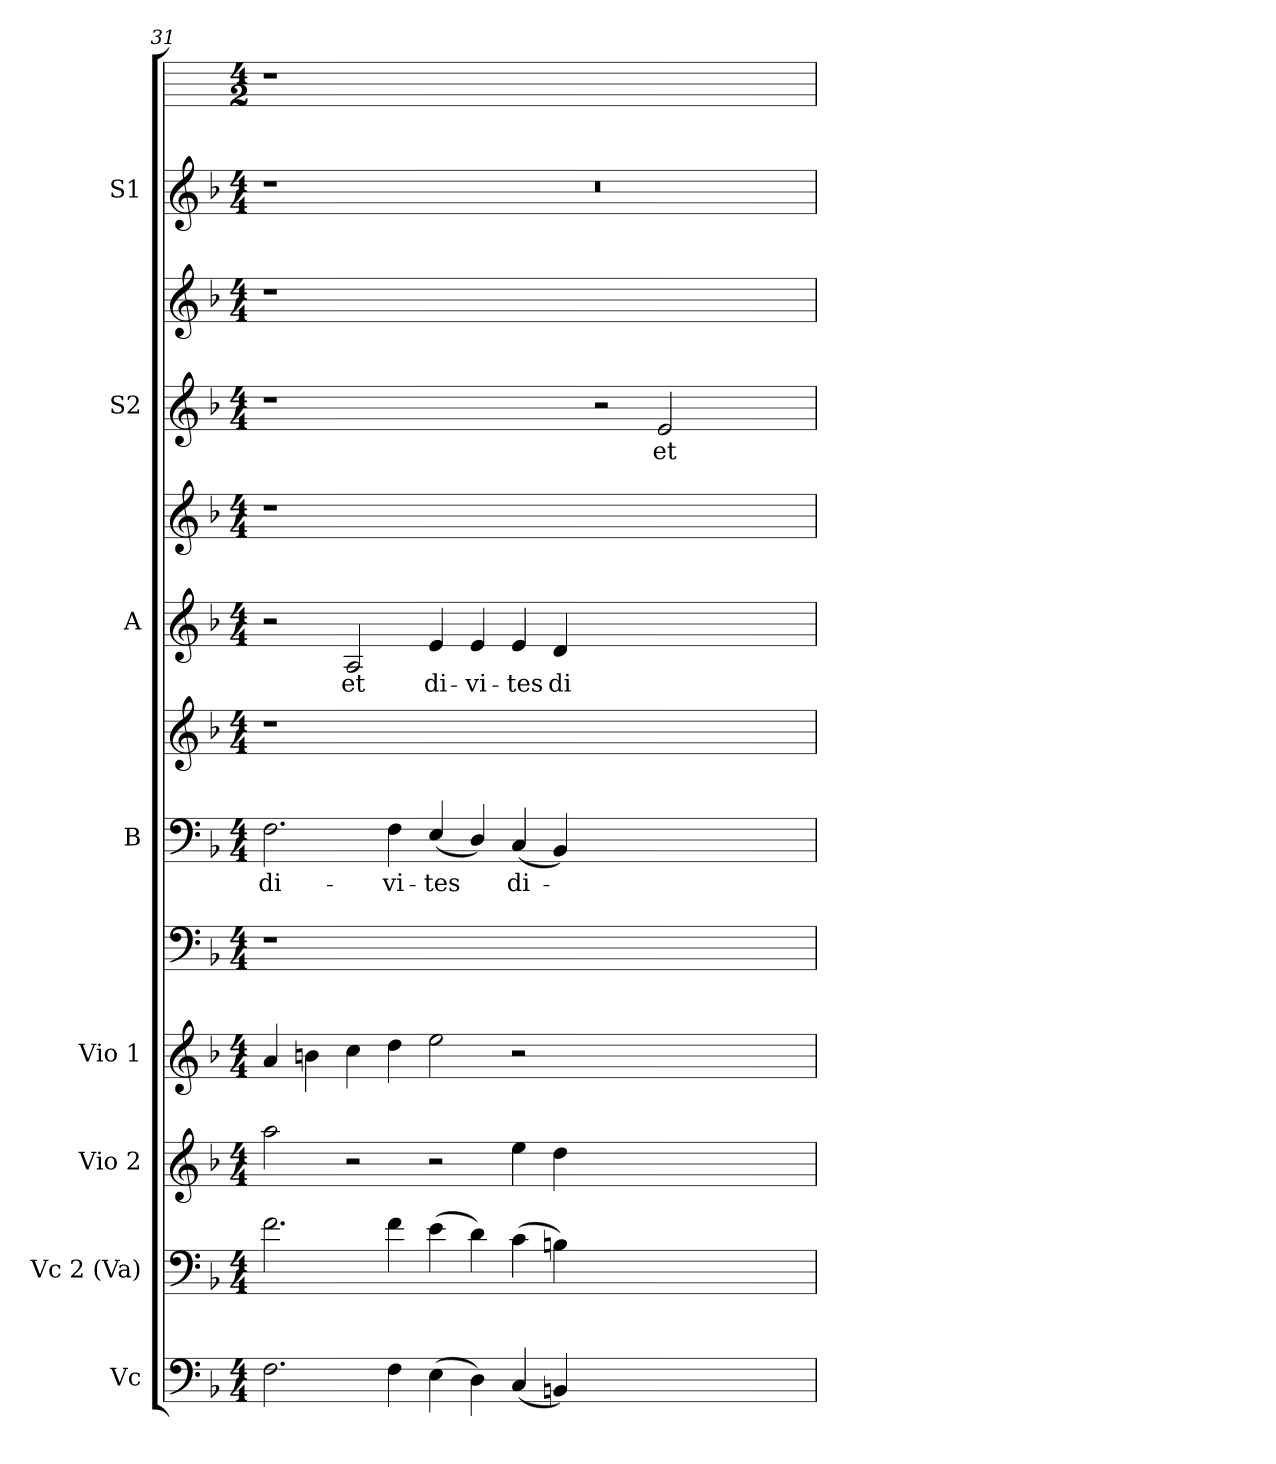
**kern	**kern	**kern	**kern	**kern	**kern	**text	**kern	**kern	**text	**kern	**kern	**text	**kern	**kern	**kern
*part13	*part12	*part11	*part10	*part9	*part8	*part8	*part7	*part6	*part6	*part5	*part4	*part4	*part3	*part2	*part1
*staff13	*staff12	*staff11	*staff10	*staff9	*staff8	*staff8	*staff7	*staff6	*staff6	*staff5	*staff4	*staff4	*staff3	*staff2	*staff1
*I"Vc	*I"Vc 2 (Va)	*I"Vio 2	*I"Vio 1	*	*I"B	*	*	*I"A	*	*	*I"S2	*	*	*I"S1	*
*clefF4	*clefF4	*clefG2	*clefG2	*clefF4	*clefF4	*	*clefG2	*clefG2	*	*clefG2	*clefG2	*	*clefG2	*clefG2	*
*k[b-]	*k[b-]	*k[b-]	*k[b-]	*k[b-]	*k[b-]	*	*k[b-]	*k[b-]	*	*k[b-]	*k[b-]	*	*k[b-]	*k[b-]	*
*M4/4	*M4/4	*M4/4	*M4/4	*M4/4	*M4/4	*	*M4/4	*M4/4	*	*M4/4	*M4/4	*	*M4/4	*M4/4	*M4/2
=31	=31	=31	=31	=31	=31	=31	=31	=31	=31	=31	=31	=31	=31	=31	=31
2.F	2.f	2aa	4a	1r	2.F	di-	1r	2r	.	1r	1r	.	1r	1r	1r
.	.	.	4bn	.	.	.	.	.	.	.	.	.	.	.	.
.	.	2r	4cc	.	.	.	.	2A	et	.	.	.	.	.	.
4F	4f	.	4dd	.	4F	-vi-	.	.	.	.	.	.	.	.	.
(4E	(4e	2r	2ee	0.ryy	(4E/	-tes	0.ryy	4e/	di-	0.ryy	1ryy	.	0.ryy	1ryy	0.ryy
4D)	4d)	.	.	.	4D/)	.	.	4e/	-vi-	.	.	.	.	.	.
(4C	(4c	4ee	2r	.	(4C/	di-	.	4e/	-tes	.	.	.	.	.	.
4BBn)	4Bn)	4dd	.	.	4BB-/)	.	.	4d/	di-	.	.	.	.	.	.
0ryy	0ryy	0ryy	0ryy	.	0ryy	.	.	0ryy	.	.	2r	.	.	0r	.
.	.	.	.	.	.	.	.	.	.	.	2e	et	.	.	.
.	.	.	.	.	.	.	.	.	.	.	1ryy	.	.	.	.
=	=	=	=	=	=	=	=	=	=	=	=	=	=	=	=
*-	*-	*-	*-	*-	*-	*-	*-	*-	*-	*-	*-	*-	*-	*-	*-
